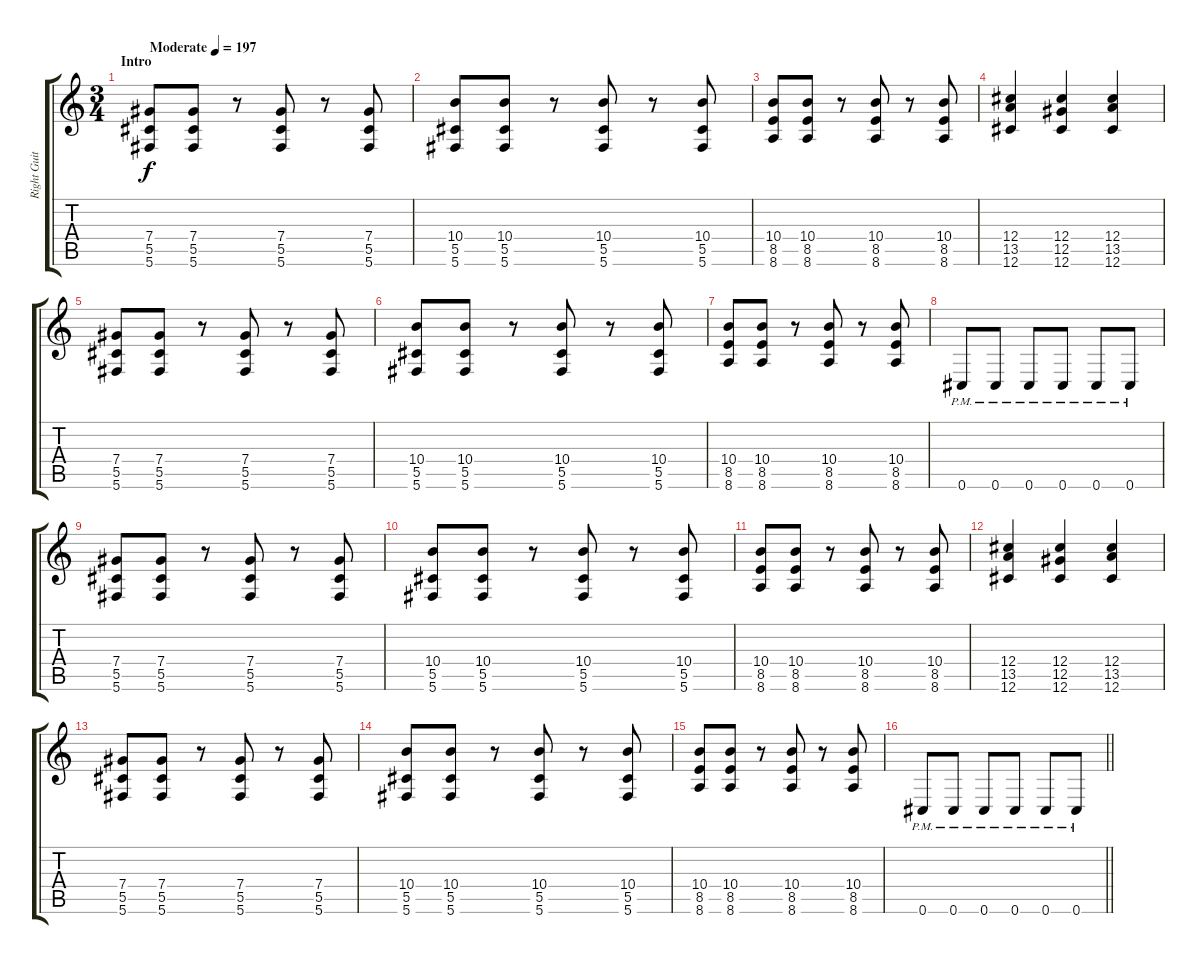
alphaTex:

\track ("Right Guitar" "Right Guit") {instrument distortionguitar}
\staff {score tabs}
\tuning (Eb4 Bb3 Gb3 Db3 Ab2 Db2) {hide}
\ts (3 4)
\section ("" "Intro")
\tempo (197 "Moderate")
\clef g2
\ks c
(7.4 5.5 5.6).8{dy f instrument distortionguitar} (7.4 5.5 5.6).8 r.8 (7.4 5.5 5.6).8 r.8 (7.4 5.5 5.6).8 |
(10.4 5.5 5.6).8 (10.4 5.5 5.6).8 r.8 (10.4 5.5 5.6).8 r.8 (10.4 5.5 5.6).8 |
(10.4 8.5 8.6).8 (10.4 8.5 8.6).8 r.8 (10.4 8.5 8.6).8 r.8 (10.4 8.5 8.6).8 |
(12.4 13.5 12.6).4 (12.4 12.5 12.6).4 (12.4 13.5 12.6).4 |
(7.4 5.5 5.6).8 (7.4 5.5 5.6).8 r.8 (7.4 5.5 5.6).8 r.8 (7.4 5.5 5.6).8 |
(10.4 5.5 5.6).8 (10.4 5.5 5.6).8 r.8 (10.4 5.5 5.6).8 r.8 (10.4 5.5 5.6).8 |
(10.4 8.5 8.6).8 (10.4 8.5 8.6).8 r.8 (10.4 8.5 8.6).8 r.8 (10.4 8.5 8.6).8 |
0.6{pm}.8 0.6{pm}.8 0.6{pm}.8 0.6{pm}.8 0.6{pm}.8 0.6{pm}.8 |
(7.4 5.5 5.6).8 (7.4 5.5 5.6).8 r.8 (7.4 5.5 5.6).8 r.8 (7.4 5.5 5.6).8 |
(10.4 5.5 5.6).8 (10.4 5.5 5.6).8 r.8 (10.4 5.5 5.6).8 r.8 (10.4 5.5 5.6).8 |
(10.4 8.5 8.6).8 (10.4 8.5 8.6).8 r.8 (10.4 8.5 8.6).8 r.8 (10.4 8.5 8.6).8 |
(12.4 13.5 12.6).4 (12.4 12.5 12.6).4 (12.4 13.5 12.6).4 |
(7.4 5.5 5.6).8 (7.4 5.5 5.6).8 r.8 (7.4 5.5 5.6).8 r.8 (7.4 5.5 5.6).8 |
(10.4 5.5 5.6).8 (10.4 5.5 5.6).8 r.8 (10.4 5.5 5.6).8 r.8 (10.4 5.5 5.6).8 |
(10.4 8.5 8.6).8 (10.4 8.5 8.6).8 r.8 (10.4 8.5 8.6).8 r.8 (10.4 8.5 8.6).8 |
\barLineRight lightlight
0.6{pm}.8 0.6{pm}.8 0.6{pm}.8 0.6{pm}.8 0.6{pm}.8 0.6{pm}.8
